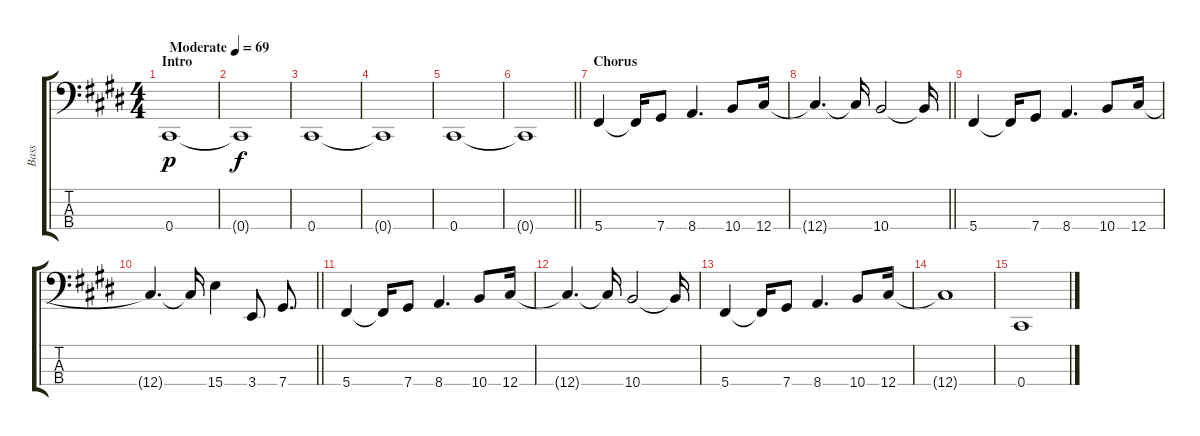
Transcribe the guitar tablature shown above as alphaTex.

\track ("Bass" "Bass") {instrument electricbassfinger}
\staff {score tabs}
\tuning (Gb2 Db2 Ab1 Db1) {hide}
\ts (4 4)
\section ("" "Intro")
\tempo (69 "Moderate")
\clef f4
\ks c#minor
0.4.1{dy p instrument electricbassfinger} |
0.4{t}.1{dy f} |
0.4.1 |
0.4{t}.1 |
0.4.1 |
\barLineRight lightlight
0.4{t}.1 |
\section ("" "Chorus")
5.4.4 5.4{t}.16 7.4.8 8.4.4{d} 10.4.8 12.4.16 |
\barLineRight lightlight
12.4{t}.4{d} 12.4{t}.16 10.4.2 10.4{t}.16 |
5.4.4 5.4{t}.16 7.4.8 8.4.4{d} 10.4.8 12.4.16 |
\barLineRight lightlight
12.4{t}.4{d} 12.4{t}.16 15.4.4 3.4.8 7.4.8{d} |
5.4.4 5.4{t}.16 7.4.8 8.4.4{d} 10.4.8 12.4.16 |
12.4{t}.4{d} 12.4{t}.16 10.4.2 10.4{t}.16 |
5.4.4 5.4{t}.16 7.4.8 8.4.4{d} 10.4.8 12.4.16 |
12.4{t}.1 |
0.4.1
